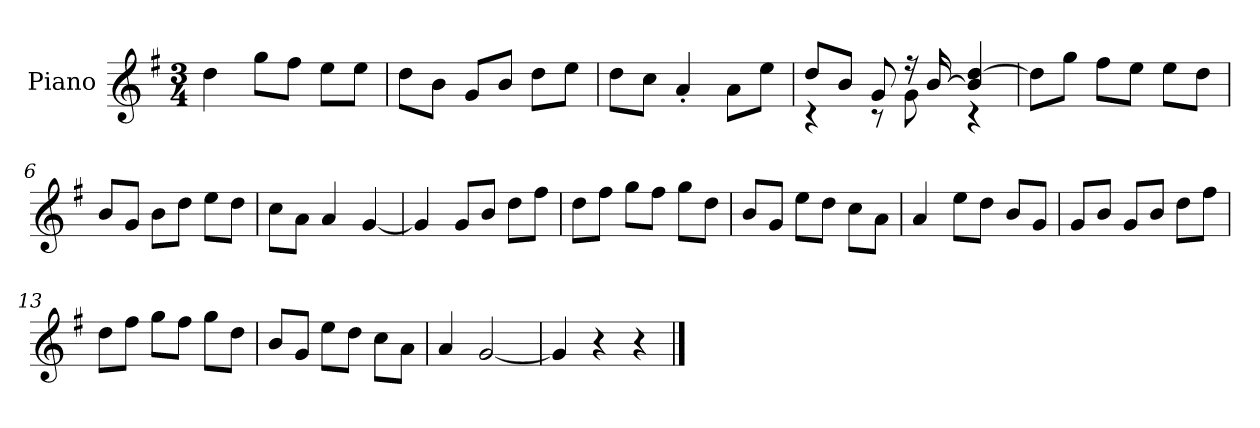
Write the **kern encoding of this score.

**kern
*part1
*staff1
*I"Piano
*I'P-no
*clefG2
*k[f#]
*M3/4
*MM177
=1
4dd\
8gg\L
8ff#\J
8ee\L
8ee\J
=2
8dd\L
8b\J
8g/L
8b/J
8dd\L
8ee\J
=3
8dd\L
8cc\J
4a'/
8a\L
8ee\J
=4
*^
8dd/L	4r
8b/J	.
8g/	8r
16r	8g\
[16b/	.
4b/] [4dd/	4r
*v	*v
=5
8dd\L]
8gg\J
8ff#\L
8ee\J
8ee\L
8dd\J
=6
8b/L
8g/J
8b\L
8dd\J
8ee\L
8dd\J
!!LO:LB:g=z
=7
8cc\L
8a\J
4a/
[4g/
=8
4g/]
8g/L
8b/J
8dd\L
8ff#\J
=9
8dd\L
8ff#\J
8gg\L
8ff#\J
8gg\L
8dd\J
=10
8b/L
8g/J
8ee\L
8dd\J
8cc\L
8a\J
=11
4a/
8ee\L
8dd\J
8b/L
8g/J
=12
8g/L
8b/J
8g/L
8b/J
8dd\L
8ff#\J
=13
8dd\L
8ff#\J
8gg\L
8ff#\J
8gg\L
8dd\J
!!LO:LB:g=z
=14
8b/L
8g/J
8ee\L
8dd\J
8cc\L
8a\J
=15
4a/
[2g/
=16
4g/]
4r
4r
==
*-
